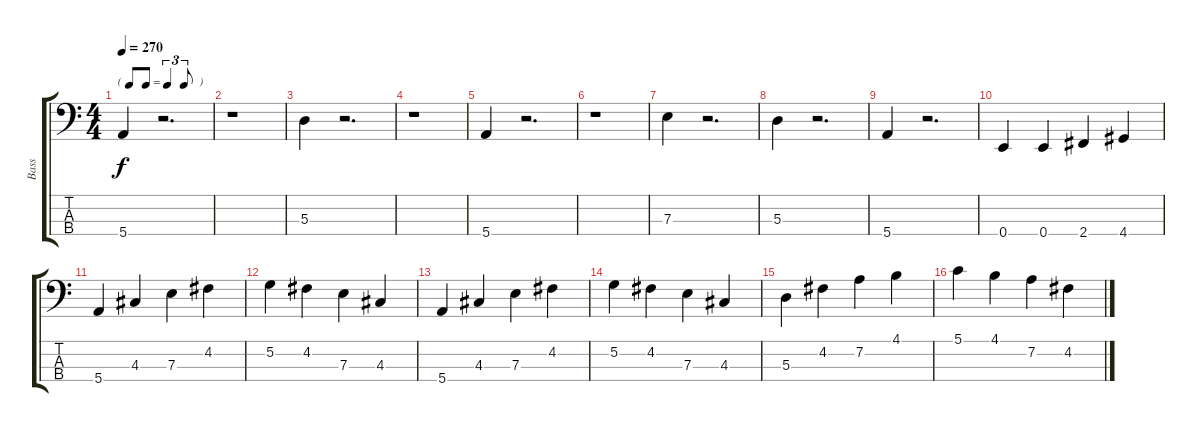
\track ("Bass" "Bass") {instrument electricbassfinger}
\staff {score tabs}
\tuning (G2 D2 A1 E1) {hide}
\ts (4 4)
\tf triplet8th
\tempo 270
\clef f4
\ks c
5.4.4{dy f} r.2{d} |
r.1 |
5.3.4 r.2{d} |
r.1 |
5.4.4 r.2{d} |
r.1 |
7.3.4 r.2{d} |
5.3.4 r.2{d} |
5.4.4 r.2{d} |
0.4.4 0.4.4 2.4.4 4.4.4 |
5.4.4 4.3.4 7.3.4 4.2.4 |
5.2.4 4.2.4 7.3.4 4.3.4 |
5.4.4 4.3.4 7.3.4 4.2.4 |
5.2.4 4.2.4 7.3.4 4.3.4 |
5.3.4 4.2.4 7.2.4 4.1.4 |
5.1.4 4.1.4 7.2.4 4.2.4
